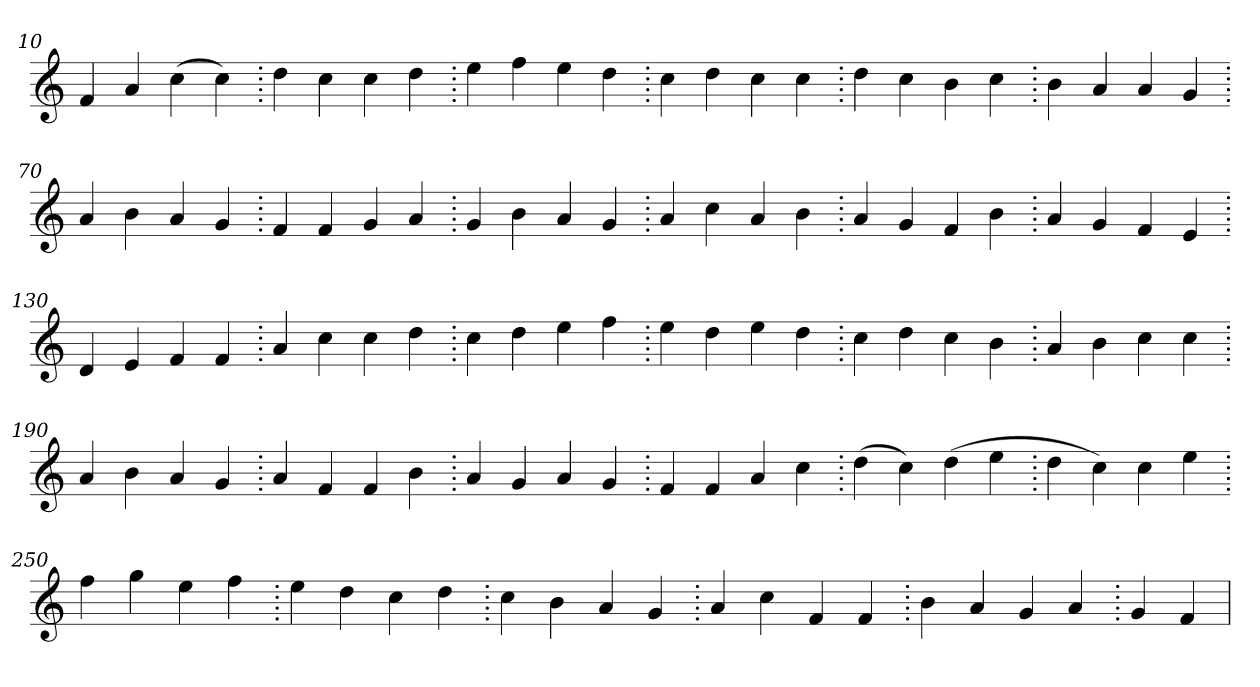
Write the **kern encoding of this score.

**kern
*part1
*staff1
*clefG2
=10.
4f
4a
(>4cc
4cc)
=20.
4dd
4cc
4cc
4dd
=30.
4ee
4ff
4ee
4dd
=40.
4cc
4dd
4cc
4cc
=50.
4dd
4cc
4b
4cc
=60.
4b
4a
4a
4g
=70.
4a
4b
4a
4g
=80.
4f
4f
4g
4a
=90.
4g
4b
4a
4g
=100.
4a
4cc
4a
4b
=110.
4a
4g
4f
4b
=120.
4a
4g
4f
4e
=130.
4d
4e
4f
4f
=140.
4a
4cc
4cc
4dd
=150.
4cc
4dd
4ee
4ff
=160.
4ee
4dd
4ee
4dd
=170.
4cc
4dd
4cc
4b
=180.
4a
4b
4cc
4cc
=190.
4a
4b
4a
4g
=200.
4a
4f
4f
4b
=210.
4a
4g
4a
4g
=220.
4f
4f
4a
4cc
=230.
(>4dd
4cc)
(>4dd
4ee
=240.
4dd
4cc)
4cc
4ee
=250.
4ff
4gg
4ee
4ff
=260.
4ee
4dd
4cc
4dd
=270.
4cc
4b
4a
4g
=280.
4a
4cc
4f
4f
=290.
4b
4a
4g
4a
=300.
4g
4f
=
*-
